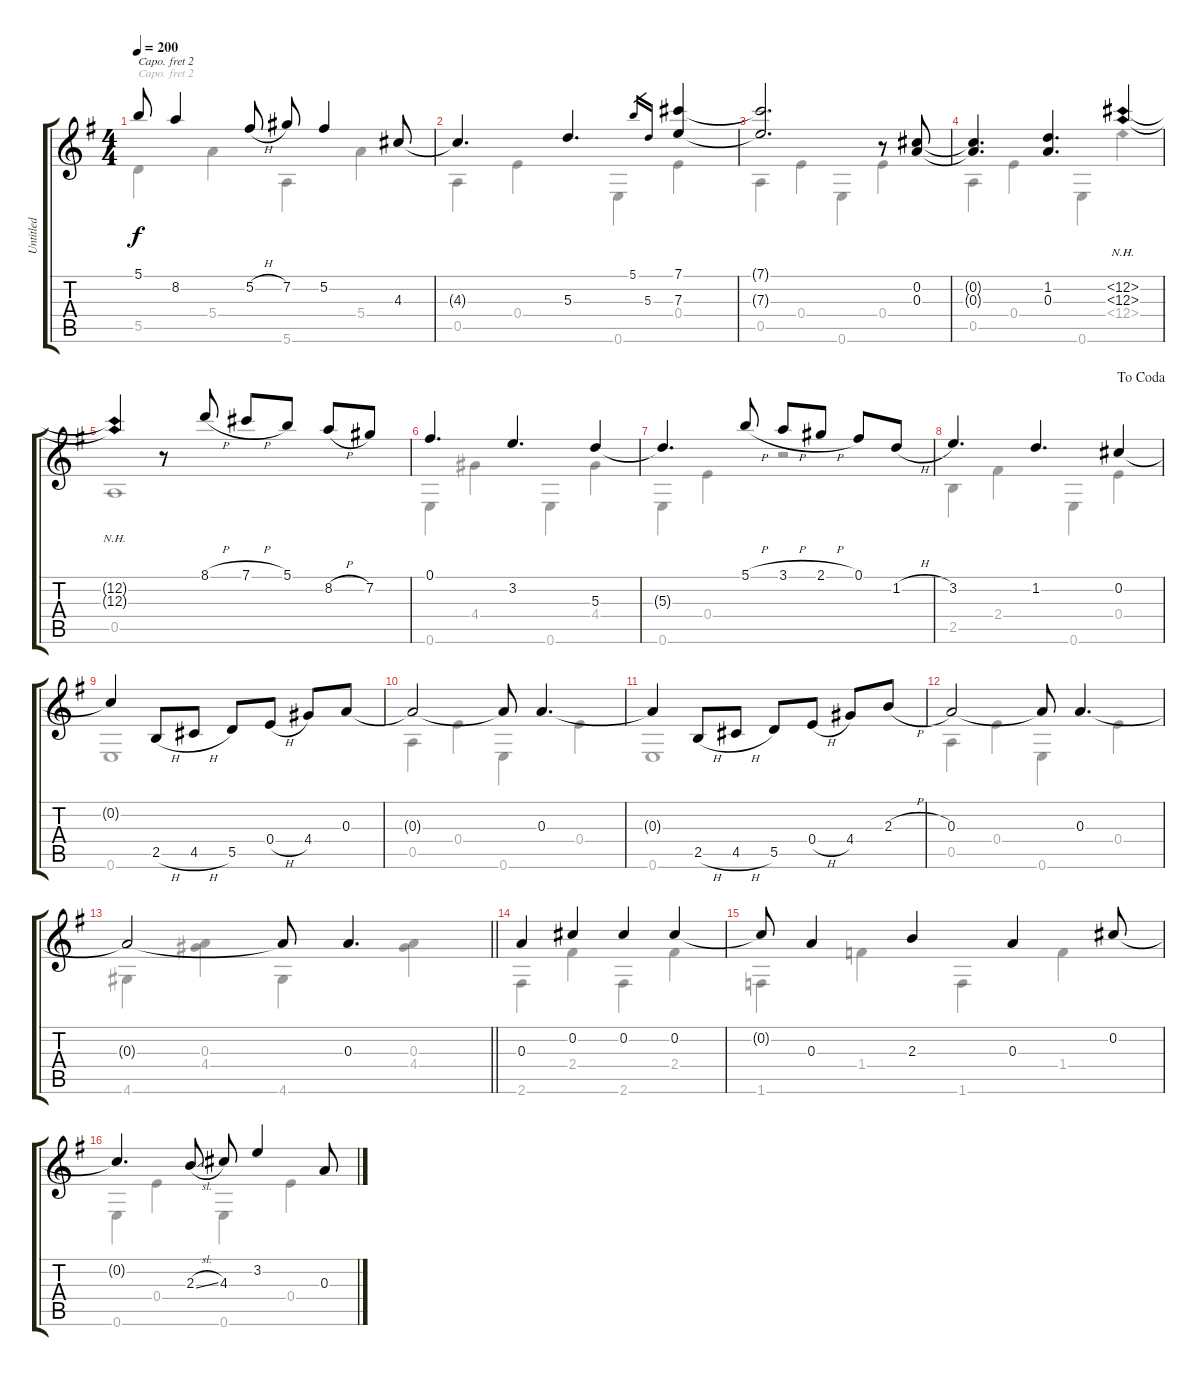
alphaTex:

\track ("Untitled" "Untitled") {instrument acousticguitarsteel}
\staff {score tabs}
\capo 2
\tuning (E4 B3 G3 D3 G2 D2) {hide}
\voice
\ts (4 4)
\tempo 200
\clef g2
\ks g
5.1{t}.8{dy f} 8.2.4 5.2{h}.8 7.2.8 5.2.4 4.3.8 |
4.3{t}.4{d} 5.3.4{d} 5.1.16{gr} 5.3.16{gr} (7.1 7.3).4 |
(7.1{t} 7.3{t}).2{d} r.8 (0.2 0.3).8 |
(0.2{t} 0.3{t}).4{d} (1.2 0.3).4{d} (12.2{nh} 12.3{nh}).4 |
(12.2{nh t} 12.3{nh t}).4 r.8 8.1{h}.8 7.1{h}.8 5.1.8 8.2{h}.8 7.2.8 |
0.1.4{d} 3.2.4{d} 5.3.4 |
5.3{t}.4{d} 5.1{h}.8 3.1{h}.8 2.1{h}.8 0.1.8 1.2{h}.8 |
\jump dacoda
3.2.4{d} 1.2.4{d} 0.2.4 |
0.2{t}.4 2.5{h}.8 4.5{h}.8 5.5.8 0.4{h}.8 4.4.8 0.3.8 |
0.3{t}.2 0.3{t}.8 0.3.4{d} |
0.3{t}.4 2.5{h}.8 4.5{h}.8 5.5.8 0.4{h}.8 4.4.8 2.3{h}.8 |
0.3.2 0.3{t}.8 0.3.4{d} |
\barLineRight lightlight
0.3{t}.2 0.3{t}.8 0.3.4{d} |
0.3.4 0.2.4 0.2.4 0.2.4 |
0.2{t}.8 0.3.4 2.3.4 0.3.4 0.2.8 |
0.2{t}.4{d} 2.3{sl}.8 4.3.8 3.2.4 0.3.8
\voice
\clef g2
\ottava regular
\simile none
\ks g
5.5.4{dy f} 5.4.4 5.6.4 5.4.4 |
0.5.4 0.4.4 0.6.4 0.4.4 |
0.5.4 0.4.4 0.6.4 0.4.4 |
0.5.4 0.4.4 0.6.4 12.4{nh}.4 |
0.5.1 |
0.6.4 4.4.4 0.6.4 4.4.4 |
0.6.4 0.4.4 r.2 |
2.5.4 2.4.4 0.6.4 0.4.4 |
0.6.1 |
0.5.4 0.4.4 0.6.4 0.4.4 |
0.6.1 |
0.5.4 0.4.4 0.6.4 0.4.4 |
\barLineRight lightlight
4.6.4 (0.3 4.4).4 4.6.4 (0.3 4.4).4 |
2.6.4 2.4.4 2.6.4 2.4.4 |
1.6.4 1.4.4 1.6.4 1.4.4 |
0.6.4 0.4.4 0.6.4 0.4.4
